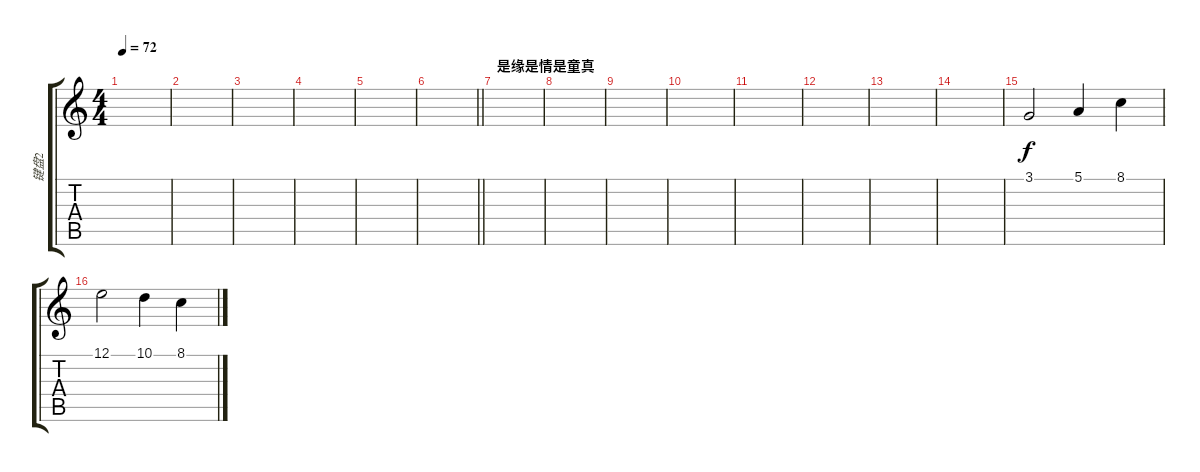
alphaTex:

\track ("键盘2" "键盘2") {instrument panflute}
\staff {score tabs}
\tuning (E4 B3 G3 D3 A2 E2) {hide}
\ts (4 4)
\tempo 72
\clef g2
\ks c
|
|
|
|
|
\barLineRight lightlight
|
\section ("" "是缘是情是童真")
|
|
|
|
|
|
|
|
3.1.2 5.1.4 8.1.4 |
12.1.2 10.1.4 8.1.4
